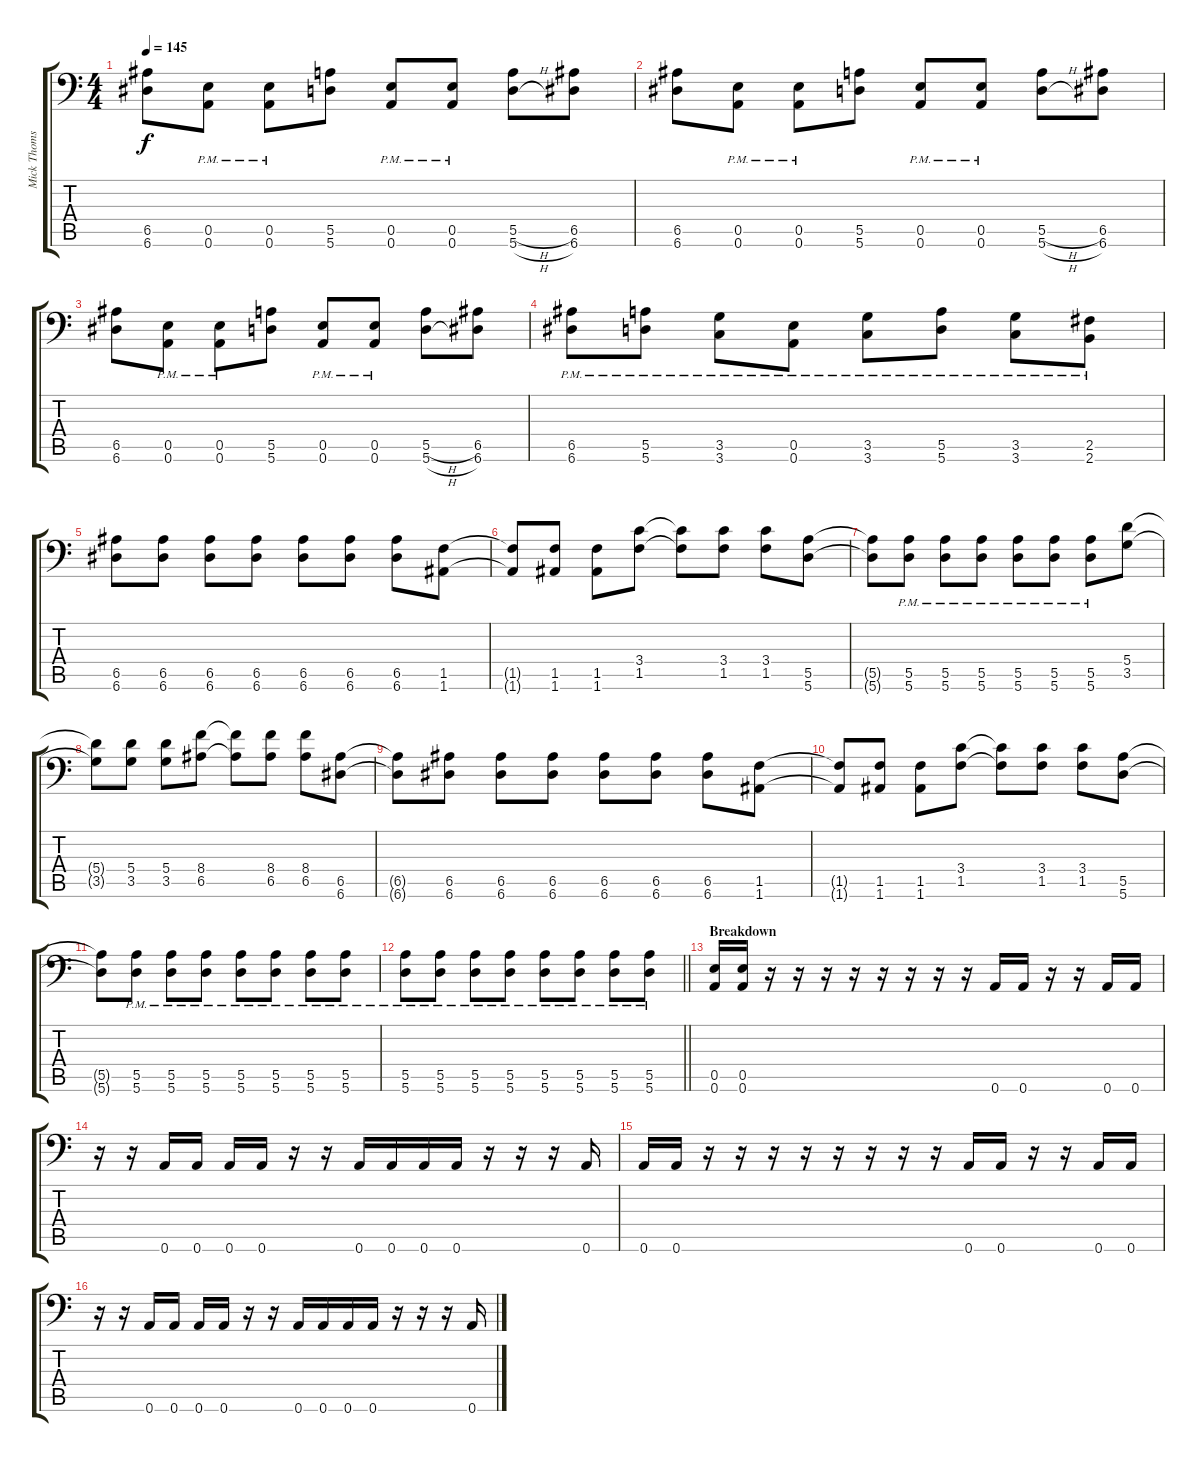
\track ("Mick Thomson" "Mick Thoms") {instrument distortionguitar}
\staff {score tabs}
\tuning (B3 Gb3 D3 A2 E2 A1) {hide}
\ts (4 4)
\tempo 145
\clef f4
\ks c
(6.5 6.6).8{dy f} (0.5{pm} 0.6{pm}).8 (0.5{pm} 0.6{pm}).8 (5.5 5.6).8 (0.5{pm} 0.6{pm}).8 (0.5{pm} 0.6{pm}).8 (5.5{h} 5.6{h}).8 (6.5 6.6).8 |
(6.5 6.6).8 (0.5{pm} 0.6{pm}).8 (0.5{pm} 0.6{pm}).8 (5.5 5.6).8 (0.5{pm} 0.6{pm}).8 (0.5{pm} 0.6{pm}).8 (5.5{h} 5.6{h}).8 (6.5 6.6).8 |
(6.5 6.6).8 (0.5{pm} 0.6{pm}).8 (0.5{pm} 0.6{pm}).8 (5.5 5.6).8 (0.5{pm} 0.6{pm}).8 (0.5{pm} 0.6{pm}).8 (5.5{h} 5.6{h}).8 (6.5 6.6).8 |
(6.5{pm} 6.6{pm}).8 (5.5{pm} 5.6{pm}).8 (3.5{pm} 3.6{pm}).8 (0.5{pm} 0.6{pm}).8 (3.5{pm} 3.6{pm}).8 (5.5{pm} 5.6{pm}).8 (3.5{pm} 3.6{pm}).8 (2.5{pm} 2.6{pm}).8 |
(6.5 6.6).8 (6.5 6.6).8 (6.5 6.6).8 (6.5 6.6).8 (6.5 6.6).8 (6.5 6.6).8 (6.5 6.6).8 (1.5 1.6).8 |
(1.5{t} 1.6{t}).8 (1.5 1.6).8 (1.5 1.6).8 (3.4 1.5).8 (3.4{t} 1.5{t}).8 (3.4 1.5).8 (3.4 1.5).8 (5.5 5.6).8 |
(5.5{t} 5.6{t}).8 (5.5{pm} 5.6{pm}).8 (5.5{pm} 5.6{pm}).8 (5.5{pm} 5.6{pm}).8 (5.5{pm} 5.6{pm}).8 (5.5{pm} 5.6{pm}).8 (5.5{pm} 5.6{pm}).8 (5.4 3.5).8 |
(5.4{t} 3.5{t}).8 (5.4 3.5).8 (5.4 3.5).8 (8.4 6.5).8 (8.4{t} 6.5{t}).8 (8.4 6.5).8 (8.4 6.5).8 (6.5 6.6).8 |
(6.5{t} 6.6{t}).8 (6.5 6.6).8 (6.5 6.6).8 (6.5 6.6).8 (6.5 6.6).8 (6.5 6.6).8 (6.5 6.6).8 (1.5 1.6).8 |
(1.5{t} 1.6{t}).8 (1.5 1.6).8 (1.5 1.6).8 (3.4 1.5).8 (3.4{t} 1.5{t}).8 (3.4 1.5).8 (3.4 1.5).8 (5.5 5.6).8 |
(5.5{t} 5.6{t}).8 (5.5{pm} 5.6{pm}).8 (5.5{pm} 5.6{pm}).8 (5.5{pm} 5.6{pm}).8 (5.5{pm} 5.6{pm}).8 (5.5{pm} 5.6{pm}).8 (5.5{pm} 5.6{pm}).8 (5.5{pm} 5.6{pm}).8 |
\barLineRight lightlight
(5.5{pm} 5.6{pm}).8 (5.5{pm} 5.6{pm}).8 (5.5{pm} 5.6{pm}).8 (5.5{pm} 5.6{pm}).8 (5.5{pm} 5.6{pm}).8 (5.5{pm} 5.6{pm}).8 (5.5{pm} 5.6{pm}).8 (5.5{pm} 5.6{pm}).8 |
\section ("" "Breakdown")
(0.5 0.6).16 (0.5 0.6).16 r.16 r.16 r.16 r.16 r.16 r.16 r.16 r.16 0.6.16 0.6.16 r.16 r.16 0.6.16 0.6.16 |
r.16 r.16 0.6.16 0.6.16 0.6.16 0.6.16 r.16 r.16 0.6.16 0.6.16 0.6.16 0.6.16 r.16 r.16 r.16 0.6.16 |
0.6.16 0.6.16 r.16 r.16 r.16 r.16 r.16 r.16 r.16 r.16 0.6.16 0.6.16 r.16 r.16 0.6.16 0.6.16 |
r.16 r.16 0.6.16 0.6.16 0.6.16 0.6.16 r.16 r.16 0.6.16 0.6.16 0.6.16 0.6.16 r.16 r.16 r.16 0.6.16
